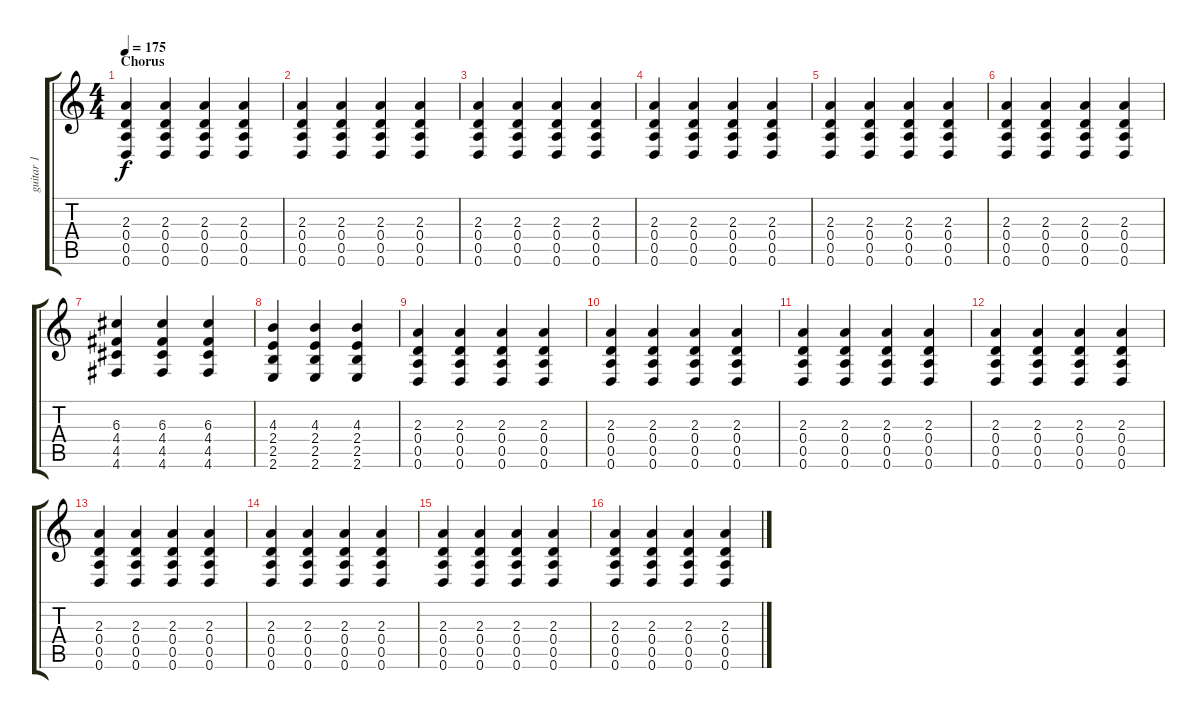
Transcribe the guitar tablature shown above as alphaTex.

\track ("guitar 1" "guitar 1") {instrument electricguitarclean}
\staff {score tabs}
\tuning (E4 B3 G3 D3 A2 D2) {hide}
\ts (4 4)
\section ("" "Chorus")
\tempo 175
\clef g2
\ks c
(2.3 0.4 0.5 0.6).4{dy f} (2.3 0.4 0.5 0.6).4 (2.3 0.4 0.5 0.6).4 (2.3 0.4 0.5 0.6).4 |
(2.3 0.4 0.5 0.6).4 (2.3 0.4 0.5 0.6).4 (2.3 0.4 0.5 0.6).4 (2.3 0.4 0.5 0.6).4 |
(2.3 0.4 0.5 0.6).4 (2.3 0.4 0.5 0.6).4 (2.3 0.4 0.5 0.6).4 (2.3 0.4 0.5 0.6).4 |
(2.3 0.4 0.5 0.6).4 (2.3 0.4 0.5 0.6).4 (2.3 0.4 0.5 0.6).4 (2.3 0.4 0.5 0.6).4 |
(2.3 0.4 0.5 0.6).4 (2.3 0.4 0.5 0.6).4 (2.3 0.4 0.5 0.6).4 (2.3 0.4 0.5 0.6).4 |
(2.3 0.4 0.5 0.6).4 (2.3 0.4 0.5 0.6).4 (2.3 0.4 0.5 0.6).4 (2.3 0.4 0.5 0.6).4 |
(6.3 4.4 4.5 4.6).4 (6.3 4.4 4.5 4.6).4 (6.3 4.4 4.5 4.6).4 |
(4.3 2.4 2.5 2.6).4 (4.3 2.4 2.5 2.6).4 (4.3 2.4 2.5 2.6).4 |
(2.3 0.4 0.5 0.6).4 (2.3 0.4 0.5 0.6).4 (2.3 0.4 0.5 0.6).4 (2.3 0.4 0.5 0.6).4 |
(2.3 0.4 0.5 0.6).4 (2.3 0.4 0.5 0.6).4 (2.3 0.4 0.5 0.6).4 (2.3 0.4 0.5 0.6).4 |
(2.3 0.4 0.5 0.6).4 (2.3 0.4 0.5 0.6).4 (2.3 0.4 0.5 0.6).4 (2.3 0.4 0.5 0.6).4 |
(2.3 0.4 0.5 0.6).4 (2.3 0.4 0.5 0.6).4 (2.3 0.4 0.5 0.6).4 (2.3 0.4 0.5 0.6).4 |
(2.3 0.4 0.5 0.6).4 (2.3 0.4 0.5 0.6).4 (2.3 0.4 0.5 0.6).4 (2.3 0.4 0.5 0.6).4 |
(2.3 0.4 0.5 0.6).4 (2.3 0.4 0.5 0.6).4 (2.3 0.4 0.5 0.6).4 (2.3 0.4 0.5 0.6).4 |
(2.3 0.4 0.5 0.6).4 (2.3 0.4 0.5 0.6).4 (2.3 0.4 0.5 0.6).4 (2.3 0.4 0.5 0.6).4 |
(2.3 0.4 0.5 0.6).4 (2.3 0.4 0.5 0.6).4 (2.3 0.4 0.5 0.6).4 (2.3 0.4 0.5 0.6).4
